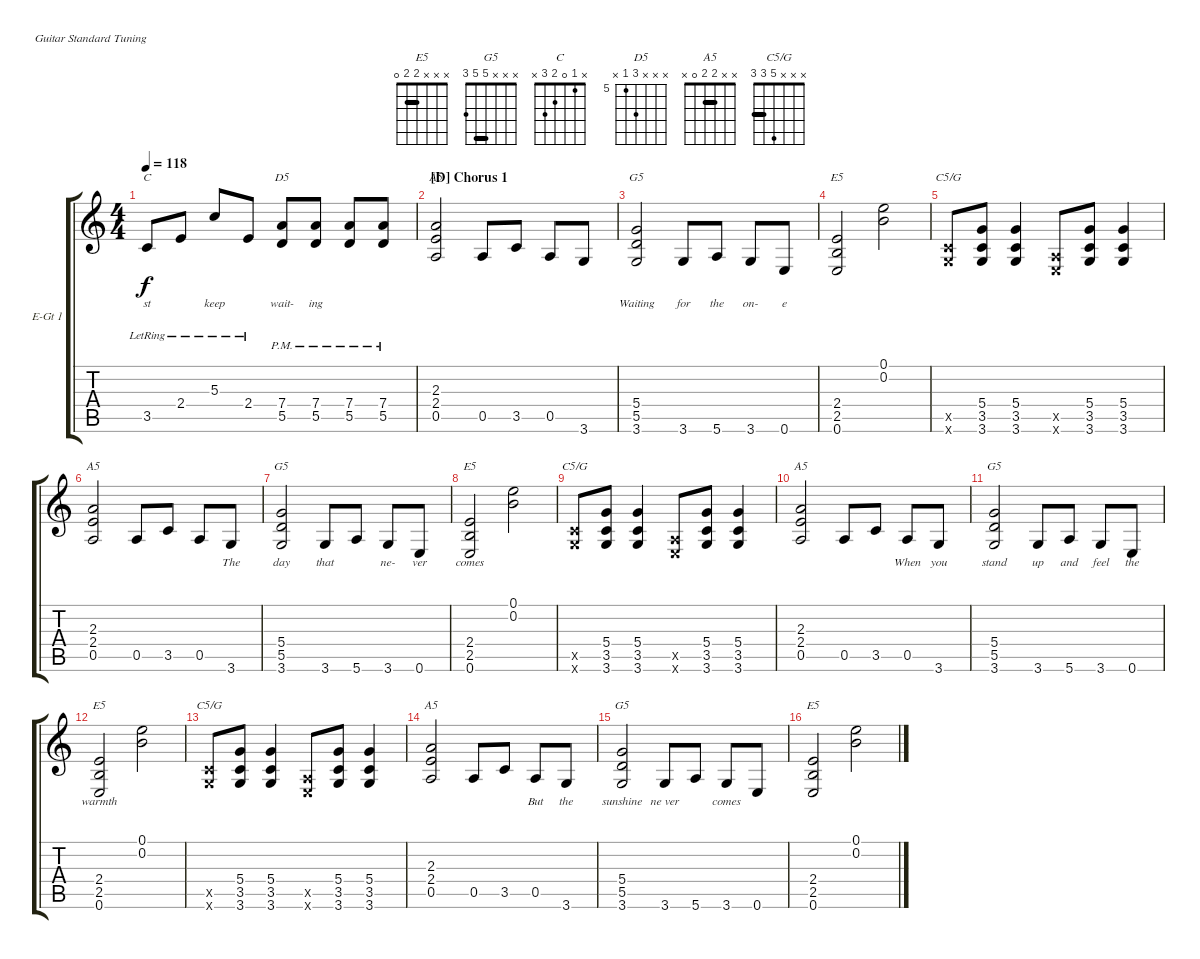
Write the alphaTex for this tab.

\bracketExtendMode groupsimilarinstruments
\firstSystemTrackNameOrientation horizontal
\otherSystemsTrackNameOrientation horizontal
\track ("Guitar 1 (James Hetfield)" "E-Gt 1") {instrument distortionguitar}
\staff {score tabs}
\tuning (E4 B3 G3 D3 A2 E2)
\chord ("E5" x x x 2 2 0) {barre 2}
\chord ("G5" x x x 5 5 3) {barre 5}
\chord ("C" x 1 0 2 3 x)
\chord ("D5" x x x 7 5 x) {firstfret 5}
\chord ("A5" x x 2 2 0 x) {barre 2}
\chord ("C5/G" x x x 5 3 3) {barre 3}
\ts (4 4)
\tempo 118
\clef g2
\ks c
3.5{lr}.8{ch "C" lyrics (0 "st") lyrics (1 "") lyrics (2 "") lyrics (3 "") lyrics (4 "") dy f} 2.4{lr}.8{lyrics (0 "") lyrics (1 "") lyrics (2 "") lyrics (3 "") lyrics (4 "")} 5.3{lr}.8{lyrics (0 "keep") lyrics (1 "") lyrics (2 "") lyrics (3 "") lyrics (4 "")} 2.4{lr}.8{lyrics (0 "") lyrics (1 "") lyrics (2 "") lyrics (3 "") lyrics (4 "")} (5.5{pm} 7.4{pm}).8{ch "D5" lyrics (0 "wait-") lyrics (1 "") lyrics (2 "") lyrics (3 "") lyrics (4 "")} (5.5{pm} 7.4{pm}).8{lyrics (0 "ing") lyrics (1 "") lyrics (2 "") lyrics (3 "") lyrics (4 "")} (5.5{pm} 7.4{pm}).8{lyrics (0 "") lyrics (1 "") lyrics (2 "") lyrics (3 "") lyrics (4 "")} (5.5{pm} 7.4{pm}).8{lyrics (0 "") lyrics (1 "") lyrics (2 "") lyrics (3 "") lyrics (4 "")} |
\section ("D" "Chorus 1")
(0.5 2.4 2.3).2{ch "A5" lyrics (0 "") lyrics (1 "") lyrics (2 "") lyrics (3 "") lyrics (4 "")} 0.5.8{lyrics (0 "") lyrics (1 "") lyrics (2 "") lyrics (3 "") lyrics (4 "")} 3.5.8{lyrics (0 "") lyrics (1 "") lyrics (2 "") lyrics (3 "") lyrics (4 "")} 0.5.8{lyrics (0 "") lyrics (1 "") lyrics (2 "") lyrics (3 "") lyrics (4 "")} 3.6.8{lyrics (0 "") lyrics (1 "") lyrics (2 "") lyrics (3 "") lyrics (4 "")} |
(5.5 3.6 5.4).2{ch "G5" lyrics (0 "Waiting") lyrics (1 "") lyrics (2 "") lyrics (3 "") lyrics (4 "")} 3.6.8{lyrics (0 "for") lyrics (1 "") lyrics (2 "") lyrics (3 "") lyrics (4 "")} 5.6.8{lyrics (0 "the") lyrics (1 "") lyrics (2 "") lyrics (3 "") lyrics (4 "")} 3.6.8{lyrics (0 "on-") lyrics (1 "") lyrics (2 "") lyrics (3 "") lyrics (4 "")} 0.6.8{lyrics (0 "e") lyrics (1 "") lyrics (2 "") lyrics (3 "") lyrics (4 "")} |
(0.6 2.5 2.4).2{ch "E5" lyrics (0 "") lyrics (1 "") lyrics (2 "") lyrics (3 "") lyrics (4 "")} (0.1 0.2).2{lyrics (0 "") lyrics (1 "") lyrics (2 "") lyrics (3 "") lyrics (4 "")} |
(3.6{x} 3.5{x}).8{ch "C5/G" lyrics (0 "") lyrics (1 "") lyrics (2 "") lyrics (3 "") lyrics (4 "")} (3.6 3.5 5.4).8{lyrics (0 "") lyrics (1 "") lyrics (2 "") lyrics (3 "") lyrics (4 "")} (5.4 3.5 3.6).4{lyrics (0 "") lyrics (1 "") lyrics (2 "") lyrics (3 "") lyrics (4 "")} (0.6{x} 0.5{x}).8{lyrics (0 "") lyrics (1 "") lyrics (2 "") lyrics (3 "") lyrics (4 "")} (3.5 3.6 5.4).8{lyrics (0 "") lyrics (1 "") lyrics (2 "") lyrics (3 "") lyrics (4 "")} (3.5 3.6 5.4).4{lyrics (0 "") lyrics (1 "") lyrics (2 "") lyrics (3 "") lyrics (4 "")} |
(0.5 2.4 2.3).2{ch "A5" lyrics (0 "") lyrics (1 "") lyrics (2 "") lyrics (3 "") lyrics (4 "")} 0.5.8{lyrics (0 "") lyrics (1 "") lyrics (2 "") lyrics (3 "") lyrics (4 "")} 3.5.8{lyrics (0 "") lyrics (1 "") lyrics (2 "") lyrics (3 "") lyrics (4 "")} 0.5.8{lyrics (0 "") lyrics (1 "") lyrics (2 "") lyrics (3 "") lyrics (4 "")} 3.6.8{lyrics (0 "The") lyrics (1 "") lyrics (2 "") lyrics (3 "") lyrics (4 "")} |
(5.5 3.6 5.4).2{ch "G5" lyrics (0 "day") lyrics (1 "") lyrics (2 "") lyrics (3 "") lyrics (4 "")} 3.6.8{lyrics (0 "that") lyrics (1 "") lyrics (2 "") lyrics (3 "") lyrics (4 "")} 5.6.8{lyrics (0 "") lyrics (1 "") lyrics (2 "") lyrics (3 "") lyrics (4 "")} 3.6.8{lyrics (0 "ne-") lyrics (1 "") lyrics (2 "") lyrics (3 "") lyrics (4 "")} 0.6.8{lyrics (0 "ver") lyrics (1 "") lyrics (2 "") lyrics (3 "") lyrics (4 "")} |
(0.6 2.5 2.4).2{ch "E5" lyrics (0 "comes") lyrics (1 "") lyrics (2 "") lyrics (3 "") lyrics (4 "")} (0.1 0.2).2{lyrics (0 "") lyrics (1 "") lyrics (2 "") lyrics (3 "") lyrics (4 "")} |
(3.6{x} 3.5{x}).8{ch "C5/G" lyrics (0 "") lyrics (1 "") lyrics (2 "") lyrics (3 "") lyrics (4 "")} (3.6 3.5 5.4).8{lyrics (0 "") lyrics (1 "") lyrics (2 "") lyrics (3 "") lyrics (4 "")} (5.4 3.5 3.6).4{lyrics (0 "") lyrics (1 "") lyrics (2 "") lyrics (3 "") lyrics (4 "")} (0.6{x} 0.5{x}).8{lyrics (0 "") lyrics (1 "") lyrics (2 "") lyrics (3 "") lyrics (4 "")} (3.5 3.6 5.4).8{lyrics (0 "") lyrics (1 "") lyrics (2 "") lyrics (3 "") lyrics (4 "")} (3.5 3.6 5.4).4{lyrics (0 "") lyrics (1 "") lyrics (2 "") lyrics (3 "") lyrics (4 "")} |
(0.5 2.4 2.3).2{ch "A5" lyrics (0 "") lyrics (1 "") lyrics (2 "") lyrics (3 "") lyrics (4 "")} 0.5.8{lyrics (0 "") lyrics (1 "") lyrics (2 "") lyrics (3 "") lyrics (4 "")} 3.5.8{lyrics (0 "") lyrics (1 "") lyrics (2 "") lyrics (3 "") lyrics (4 "")} 0.5.8{lyrics (0 "When") lyrics (1 "") lyrics (2 "") lyrics (3 "") lyrics (4 "")} 3.6.8{lyrics (0 "you") lyrics (1 "") lyrics (2 "") lyrics (3 "") lyrics (4 "")} |
(5.5 3.6 5.4).2{ch "G5" lyrics (0 "stand") lyrics (1 "") lyrics (2 "") lyrics (3 "") lyrics (4 "")} 3.6.8{lyrics (0 "up") lyrics (1 "") lyrics (2 "") lyrics (3 "") lyrics (4 "")} 5.6.8{lyrics (0 "and") lyrics (1 "") lyrics (2 "") lyrics (3 "") lyrics (4 "")} 3.6.8{lyrics (0 "feel") lyrics (1 "") lyrics (2 "") lyrics (3 "") lyrics (4 "")} 0.6.8{lyrics (0 "the") lyrics (1 "") lyrics (2 "") lyrics (3 "") lyrics (4 "")} |
(0.6 2.5 2.4).2{ch "E5" lyrics (0 "warmth") lyrics (1 "") lyrics (2 "") lyrics (3 "") lyrics (4 "")} (0.1 0.2).2{lyrics (0 "") lyrics (1 "") lyrics (2 "") lyrics (3 "") lyrics (4 "")} |
(3.6{x} 3.5{x}).8{ch "C5/G" lyrics (0 "") lyrics (1 "") lyrics (2 "") lyrics (3 "") lyrics (4 "")} (3.6 3.5 5.4).8{lyrics (0 "") lyrics (1 "") lyrics (2 "") lyrics (3 "") lyrics (4 "")} (5.4 3.5 3.6).4{lyrics (0 "") lyrics (1 "") lyrics (2 "") lyrics (3 "") lyrics (4 "")} (0.6{x} 0.5{x}).8{lyrics (0 "") lyrics (1 "") lyrics (2 "") lyrics (3 "") lyrics (4 "")} (3.5 3.6 5.4).8{lyrics (0 "") lyrics (1 "") lyrics (2 "") lyrics (3 "") lyrics (4 "")} (3.5 3.6 5.4).4{lyrics (0 "") lyrics (1 "") lyrics (2 "") lyrics (3 "") lyrics (4 "")} |
(0.5 2.4 2.3).2{ch "A5" lyrics (0 "") lyrics (1 "") lyrics (2 "") lyrics (3 "") lyrics (4 "")} 0.5.8{lyrics (0 "") lyrics (1 "") lyrics (2 "") lyrics (3 "") lyrics (4 "")} 3.5.8{lyrics (0 "") lyrics (1 "") lyrics (2 "") lyrics (3 "") lyrics (4 "")} 0.5.8{lyrics (0 "But") lyrics (1 "") lyrics (2 "") lyrics (3 "") lyrics (4 "")} 3.6.8{lyrics (0 "the") lyrics (1 "") lyrics (2 "") lyrics (3 "") lyrics (4 "")} |
(5.5 3.6 5.4).2{ch "G5" lyrics (0 "sunshine") lyrics (1 "") lyrics (2 "") lyrics (3 "") lyrics (4 "")} 3.6.8{lyrics (0 "ne ver") lyrics (1 "") lyrics (2 "") lyrics (3 "") lyrics (4 "")} 5.6.8{lyrics (0 "") lyrics (1 "") lyrics (2 "") lyrics (3 "") lyrics (4 "")} 3.6.8{lyrics (0 "comes") lyrics (1 "") lyrics (2 "") lyrics (3 "") lyrics (4 "")} 0.6.8{lyrics (0 "") lyrics (1 "") lyrics (2 "") lyrics (3 "") lyrics (4 "")} |
(0.6 2.5 2.4).2{ch "E5" lyrics (0 "") lyrics (1 "") lyrics (2 "") lyrics (3 "") lyrics (4 "")} (0.1 0.2).2{lyrics (0 "") lyrics (1 "") lyrics (2 "") lyrics (3 "") lyrics (4 "")}
